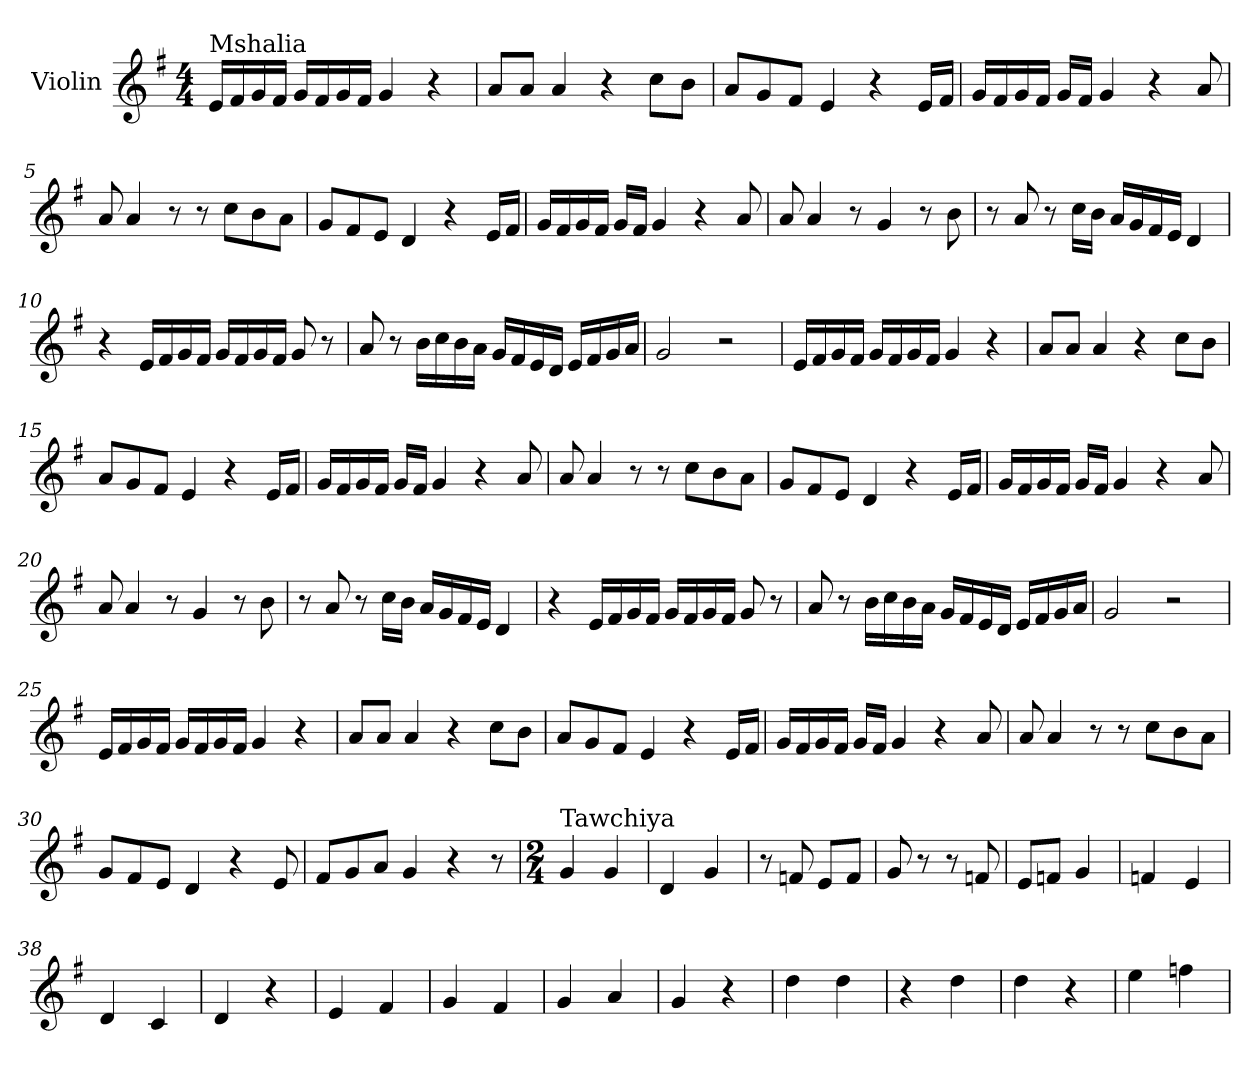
**kern
*part1
*staff1
*I"Violin
*clefG2
*k[f#]
*G:
*M4/4
*MM90
=1
!LO:TX:a:t=Mshalia
16ei/LL
16f#i/
16gi/
16f#/JJ
16g/LL
16f#/
16g/
16f#/JJ
4g/
4r
=2
8a/L
8a/J
4a/
4r
8cc\L
8b\J
=3
8a/L
8g/
8f#/J
4e/
4r
16e/LL
16f#/JJ
=4
16g/LL
16f#/
16g/
16f#/JJ
16g/LL
16f#/JJ
4g/
4r
8a/
!!LO:LB:g=z
=5
8a/
4a/
8r
8r
8cc\L
8b\
8a\J
=6
8gj/L
8f#j/
8ej/J
4dj/
4r
16e/LL
16f#/JJ
=7
16g/LL
16f#/
16g/
16f#/JJ
16g/LL
16f#/JJ
4g/
4r
8a/
=8
8a/
4a/
8r
4g/
8r
8b\
!!LO:LB:g=z
=9
8r
8a/
8r
16cc\LL
16bZ\JJ
16aZ/LL
16gj/
16f#j/
16ej/JJ
4dj/
=10
4r
16ei/LL
16f#i/
16gi/
16f#/JJ
16g/LL
16f#/
16g/
16f#/JJ
8g/
8r
=11
8a/
8r
16b\LL
16cc\
16bZ\
16aZ\JJ
16gj/LL
16f#j/
16ej/
16dj/JJ
16ei/LL
16f#i/
16gi/
16a/JJ
=12
2g/
2r
!!LO:LB:g=z
=13
16ei/LL
16f#i/
16gi/
16f#/JJ
16g/LL
16f#/
16g/
16f#/JJ
4g/
4r
=14
8a/L
8a/J
4a/
4r
8cc\L
8b\J
=15
8a/L
8g/
8f#/J
4e/
4r
16e/LL
16f#/JJ
=16
16g/LL
16f#/
16g/
16f#/JJ
16g/LL
16f#/JJ
4g/
4r
8a/
!!LO:LB:g=z
=17
8a/
4a/
8r
8r
8cc\L
8b\
8a\J
=18
8gj/L
8f#j/
8ej/J
4dj/
4r
16e/LL
16f#/JJ
=19
16g/LL
16f#/
16g/
16f#/JJ
16g/LL
16f#/JJ
4g/
4r
8a/
=20
8a/
4a/
8r
4g/
8r
8b\
!!LO:LB:g=z
=21
8r
8a/
8r
16cc\LL
16bZ\JJ
16aZ/LL
16gj/
16f#j/
16ej/JJ
4dj/
=22
4r
16ei/LL
16f#i/
16gi/
16f#/JJ
16g/LL
16f#/
16g/
16f#/JJ
8g/
8r
=23
8a/
8r
16b\LL
16cc\
16bZ\
16aZ\JJ
16gj/LL
16f#j/
16ej/
16dj/JJ
16ei/LL
16f#i/
16gi/
16a/JJ
=24
2g/
2r
!!LO:LB:g=z
=25
*MM90
16ei/LL
16f#i/
16gi/
16f#/JJ
16g/LL
16f#/
16g/
16f#/JJ
4g/
4r
=26
8a/L
8a/J
4a/
4r
8cc\L
8b\J
=27
8a/L
8g/
8f#/J
4e/
4r
16e/LL
16f#/JJ
=28
16g/LL
16f#/
16g/
16f#/JJ
16g/LL
16f#/JJ
4g/
4r
8a/
!!LO:PB:g=z
=29
8a/
4a/
8r
8r
8cc\L
8b\
8a\J
=30
8gj/L
8f#j/
8ej/J
4dj/
4r
8e/
=31
8f#/L
8g/
8a/J
4g/
4r
8r
=32
*M2/4
*MM150
!LO:TX:a:t=Tawchiya
4g/
4g/
=33
4d/
4g/
=34
8r
8fn/
8e/L
8f/J
!!LO:PB:g=z
=35
8g/
8r
8r
8fn/
=36
8e/L
8fn/J
4g/
=37
4fn/
4e/
=38
4d/
4c/
=39
4d/
4r
=40
4e/
4f#/
=41
4g/
4f#/
=42
4g/
4a/
=43
4g/
4r
=44
4dd\
4dd\
!!LO:LB:g=z
=45
4r
4dd\
=46
4dd\
4r
=47
4ee\
4ffn\
=
*-
